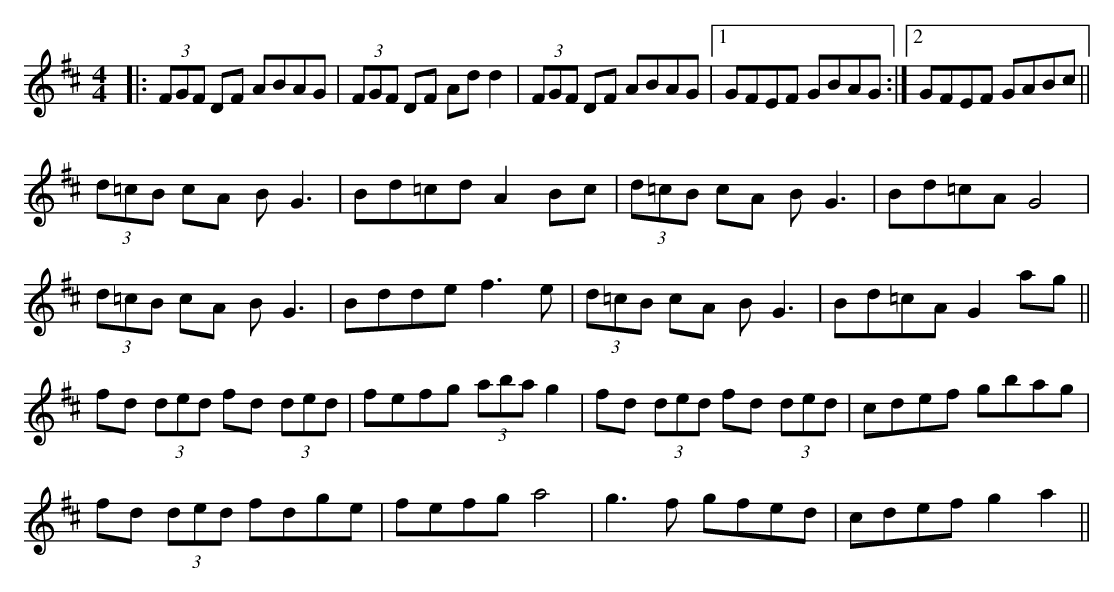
X:1
M:4/4
K:D
|:(3FGF DF ABAG|(3FGF DF Add2|(3FGF DF ABAG|1 GFEF GBAG:|2 GFEF GABc||
(3d=cB cA BG3|Bd=cd A2Bc|(3d=cB cA BG3|Bd=cA G4|
(3d=cB cA BG3|Bdde f3e|(3d=cB cA BG3|Bd=cA G2ag||
fd (3ded fd (3ded|fefg (3aba g2|fd (3ded fd (3ded|cdef gbag|
fd (3ded fdge|fefg a4|g3f gfed|cdef g2a2||
